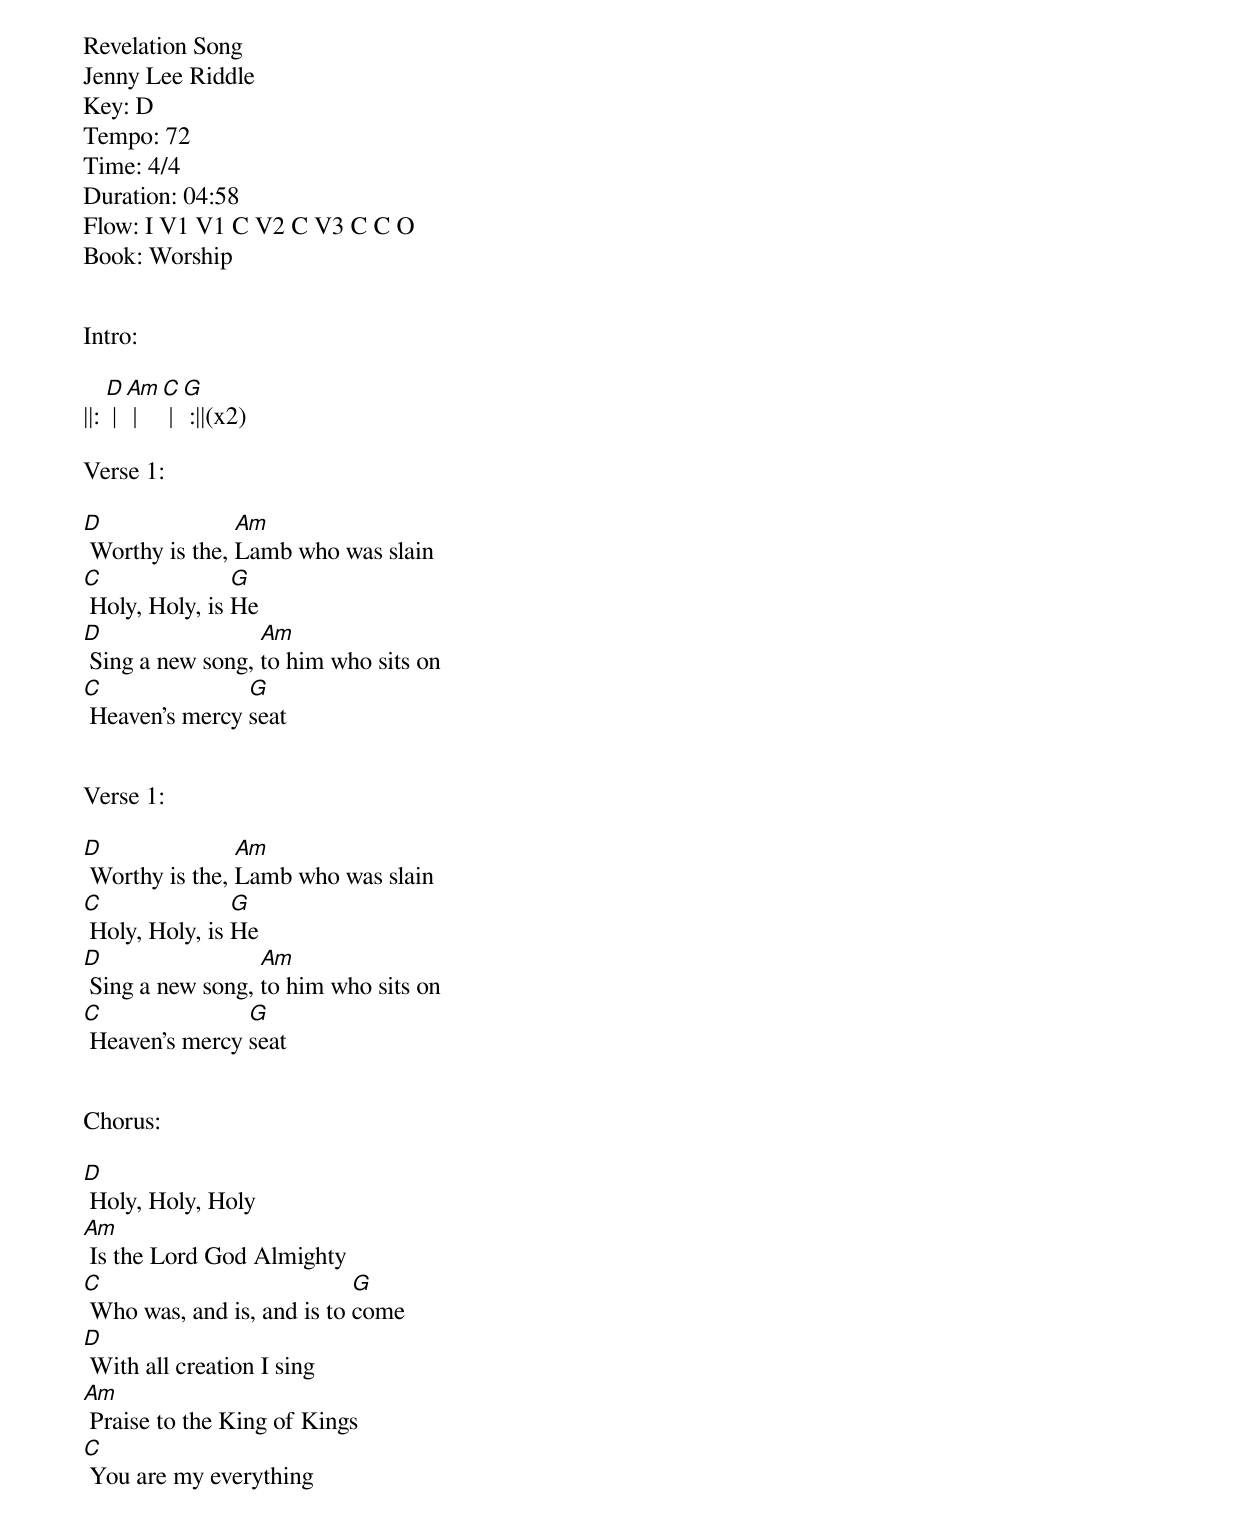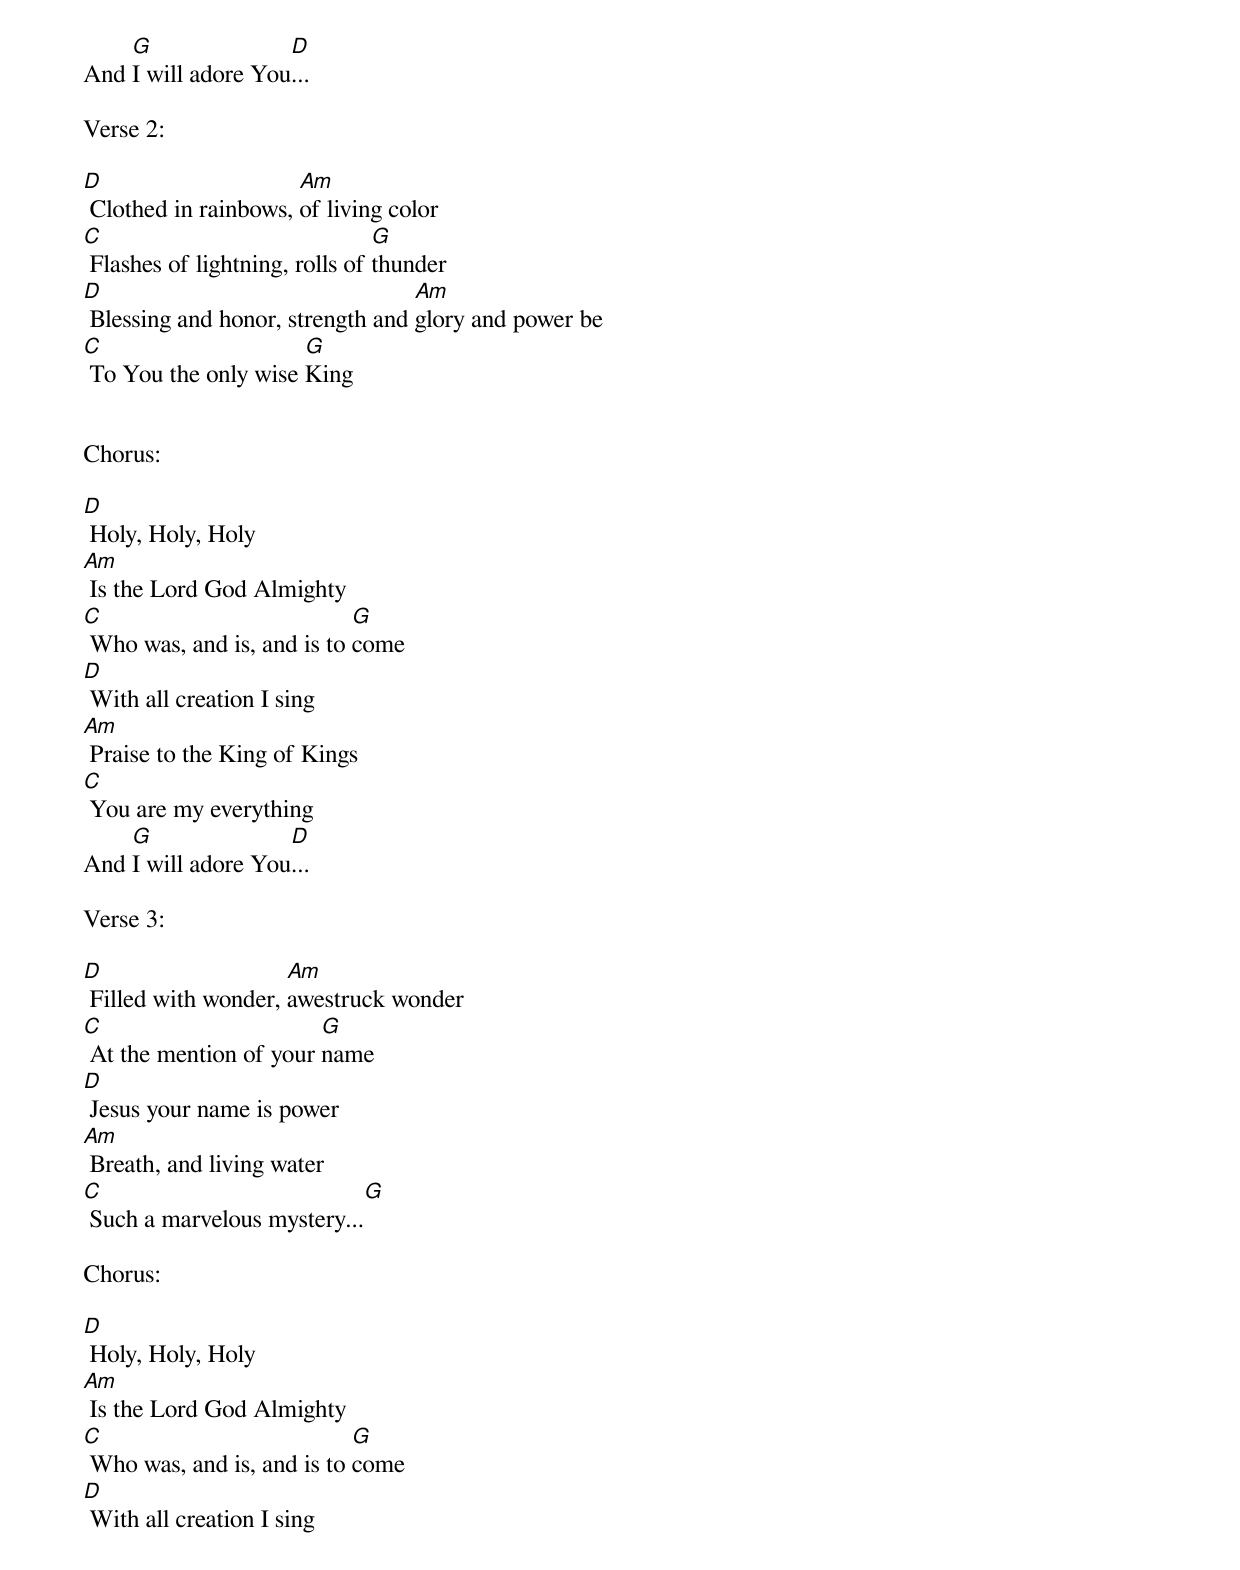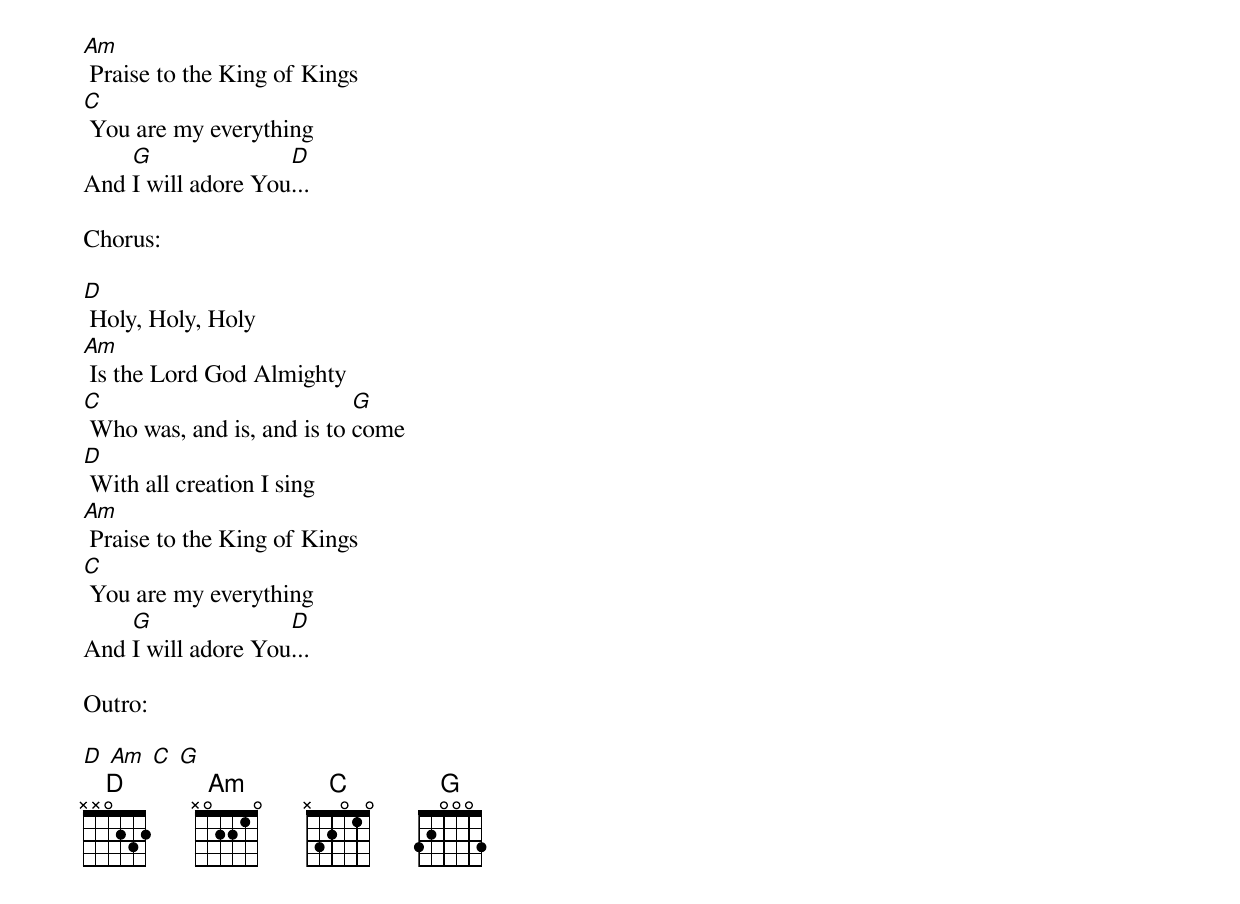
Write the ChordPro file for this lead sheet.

Revelation Song
Jenny Lee Riddle
Key: D
Tempo: 72
Time: 4/4
Duration: 04:58
Flow: I V1 V1 C V2 C V3 C C O
Book: Worship


Intro:

||: [D] | [Am] | [C] | [G] :||(x2)

Verse 1:

[D] Worthy is the, [Am]Lamb who was slain
[C] Holy, Holy, is [G]He
[D] Sing a new song, [Am]to him who sits on
[C] Heaven's mercy [G]seat


Verse 1:

[D] Worthy is the, [Am]Lamb who was slain
[C] Holy, Holy, is [G]He
[D] Sing a new song, [Am]to him who sits on
[C] Heaven's mercy [G]seat


Chorus:

[D] Holy, Holy, Holy
[Am] Is the Lord God Almighty
[C] Who was, and is, and is to [G]come
[D] With all creation I sing
[Am] Praise to the King of Kings
[C] You are my everything
And [G]I will adore You[D]...

Verse 2:

[D] Clothed in rainbows, [Am]of living color
[C] Flashes of lightning, rolls of [G]thunder
[D] Blessing and honor, strength and [Am]glory and power be
[C] To You the only wise [G]King


Chorus:

[D] Holy, Holy, Holy
[Am] Is the Lord God Almighty
[C] Who was, and is, and is to [G]come
[D] With all creation I sing
[Am] Praise to the King of Kings
[C] You are my everything
And [G]I will adore You[D]...

Verse 3:

[D] Filled with wonder, [Am]awestruck wonder
[C] At the mention of your [G]name
[D] Jesus your name is power
[Am] Breath, and living water
[C] Such a marvelous mystery...[G]

Chorus:

[D] Holy, Holy, Holy
[Am] Is the Lord God Almighty
[C] Who was, and is, and is to [G]come
[D] With all creation I sing
[Am] Praise to the King of Kings
[C] You are my everything
And [G]I will adore You[D]...

Chorus:

[D] Holy, Holy, Holy
[Am] Is the Lord God Almighty
[C] Who was, and is, and is to [G]come
[D] With all creation I sing
[Am] Praise to the King of Kings
[C] You are my everything
And [G]I will adore You[D]...

Outro:

[D] [Am] [C] [G]
